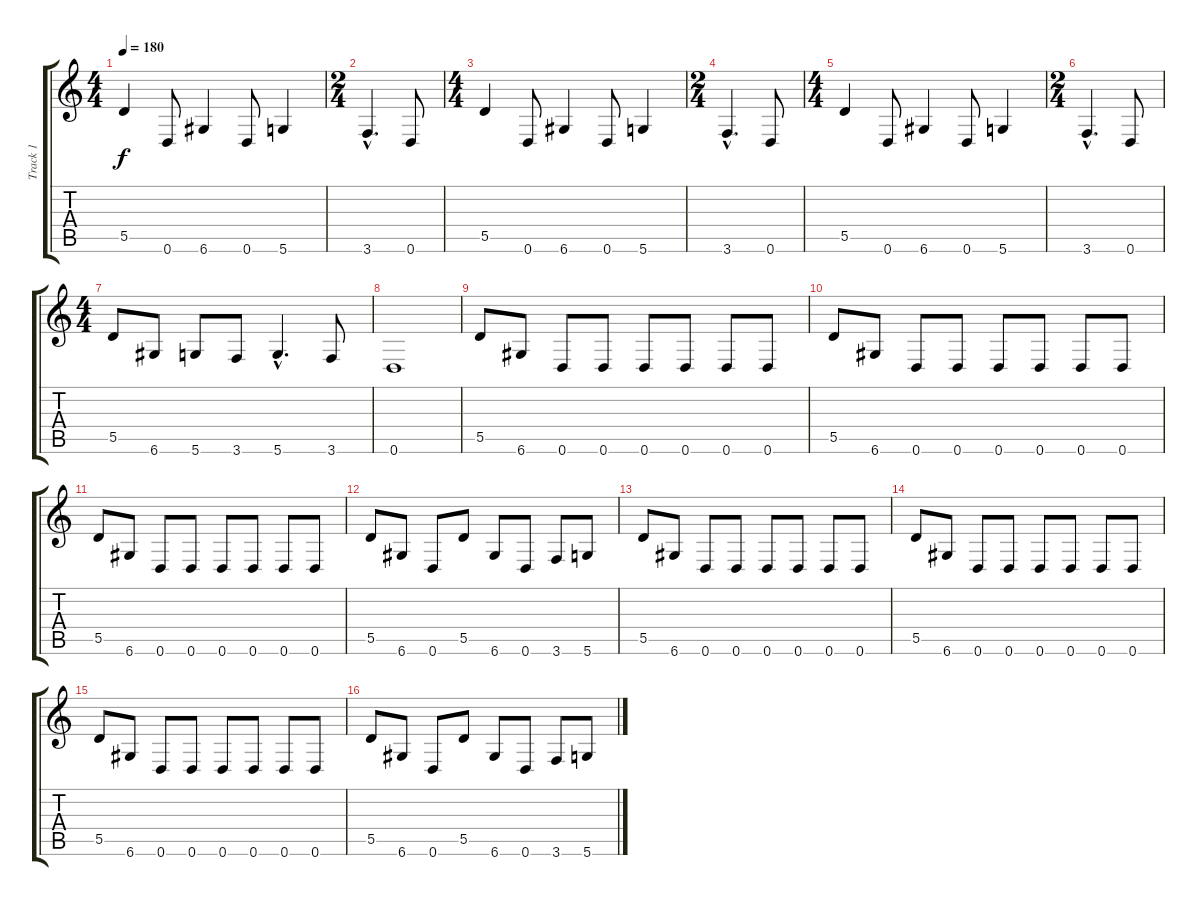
\track ("Track 1" "Track 1") {instrument overdrivenguitar}
\staff {score tabs}
\tuning (E4 B3 G3 D3 A2 D2) {hide}
\ts (4 4)
\tempo 180
\clef g2
\ks c
5.5.4{dy f} 0.6.8 6.6.4 0.6.8 5.6.4 |
\ts (2 4)
3.6{hac}.4{d} 0.6.8 |
\ts (4 4)
5.5.4 0.6.8 6.6.4 0.6.8 5.6.4 |
\ts (2 4)
3.6{hac}.4{d} 0.6.8 |
\ts (4 4)
5.5.4 0.6.8 6.6.4 0.6.8 5.6.4 |
\ts (2 4)
3.6{hac}.4{d} 0.6.8 |
\ts (4 4)
5.5.8 6.6.8 5.6.8 3.6.8 5.6{hac}.4{d} 3.6.8 |
0.6.1 |
5.5.8 6.6.8 0.6.8 0.6.8 0.6.8 0.6.8 0.6.8 0.6.8 |
5.5.8 6.6.8 0.6.8 0.6.8 0.6.8 0.6.8 0.6.8 0.6.8 |
5.5.8 6.6.8 0.6.8 0.6.8 0.6.8 0.6.8 0.6.8 0.6.8 |
5.5.8 6.6.8 0.6.8 5.5.8 6.6.8 0.6.8 3.6.8 5.6.8 |
5.5.8 6.6.8 0.6.8 0.6.8 0.6.8 0.6.8 0.6.8 0.6.8 |
5.5.8 6.6.8 0.6.8 0.6.8 0.6.8 0.6.8 0.6.8 0.6.8 |
5.5.8 6.6.8 0.6.8 0.6.8 0.6.8 0.6.8 0.6.8 0.6.8 |
5.5.8 6.6.8 0.6.8 5.5.8 6.6.8 0.6.8 3.6.8 5.6.8
